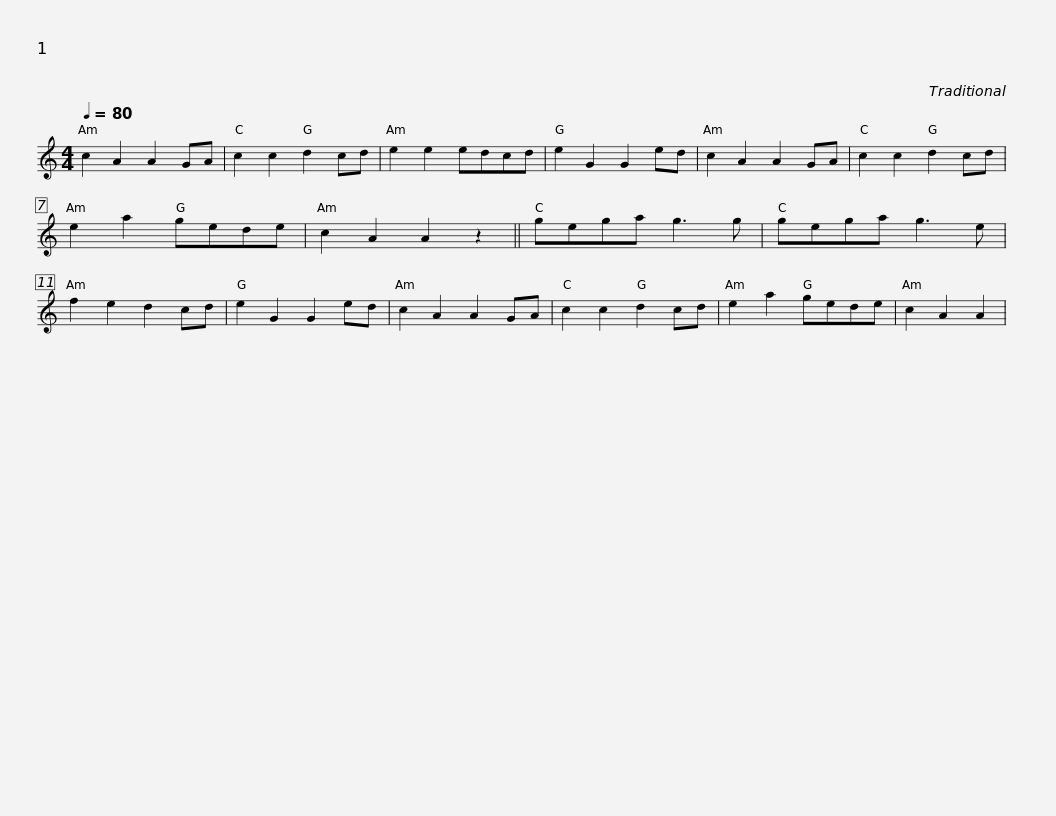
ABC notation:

X:1
L:1/8
Q:1/4=80
M:4/4
I:linebreak $
K:C
V:1 treble
V:1
 c2 A2 A2 GA | c2 c2 d2 cd | e2 e2 edcd | e2 G2 G2 ed | c2 A2 A2 GA | %5
 c2 c2 d2 cd | e2 a2 gede | c2 A2 A2 z2 ||$ gega g3 g | gega g3 e | %10
 f2 e2 d2 cd | e2 G2 G2 ed | c2 A2 A2 GA | c2 c2 d2 cd | e2 a2 gede | %15
 c2 A2 A2 | %16
